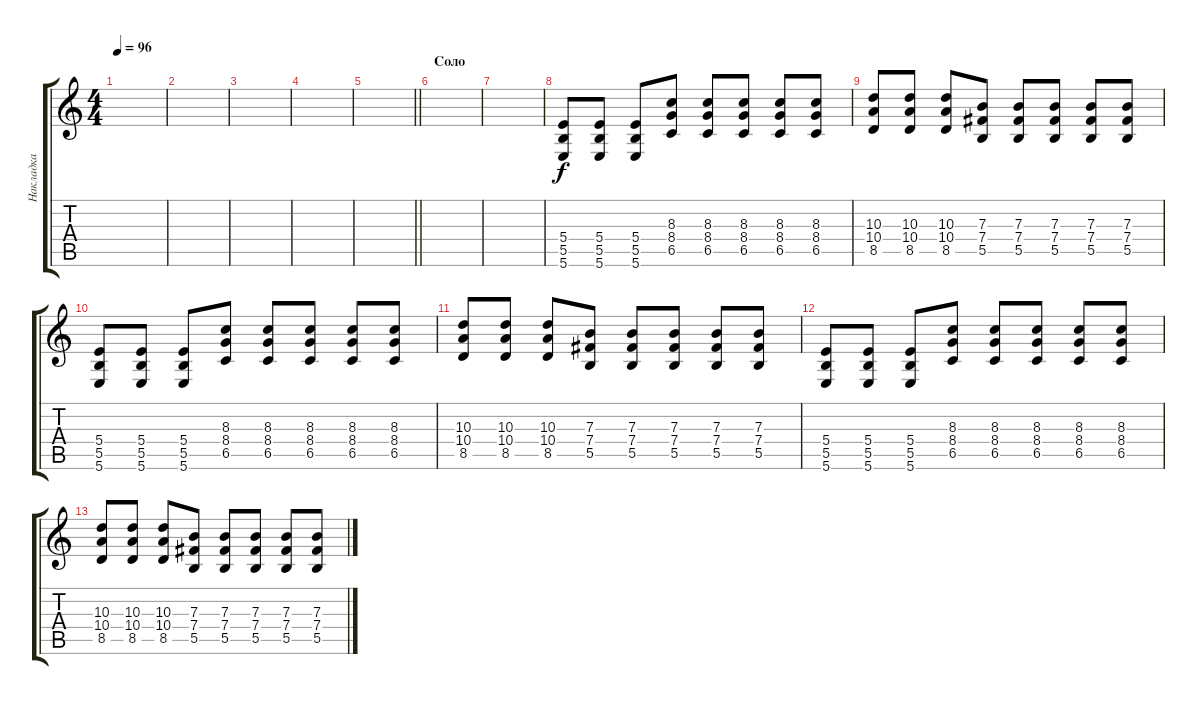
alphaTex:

\track ("Накладка" "Накладка") {instrument overdrivenguitar}
\staff {score tabs}
\tuning (Db4 Ab3 E3 B2 Gb2 B1) {hide}
\ts (4 4)
\tempo 96
\clef g2
\ks c
|
|
|
|
\barLineRight lightlight
|
\section ("" "Соло")
|
|
(5.4 5.5 5.6).8{volume 7} (5.4 5.5 5.6).8 (5.4 5.5 5.6).8 (8.3 8.4 6.5).8 (8.3 8.4 6.5).8 (8.3 8.4 6.5).8 (8.3 8.4 6.5).8 (8.3 8.4 6.5).8 |
(10.3 10.4 8.5).8 (10.3 10.4 8.5).8 (10.3 10.4 8.5).8 (7.3 7.4 5.5).8 (7.3 7.4 5.5).8 (7.3 7.4 5.5).8 (7.3 7.4 5.5).8 (7.3 7.4 5.5).8 |
(5.4 5.5 5.6).8 (5.4 5.5 5.6).8 (5.4 5.5 5.6).8 (8.3 8.4 6.5).8 (8.3 8.4 6.5).8 (8.3 8.4 6.5).8 (8.3 8.4 6.5).8 (8.3 8.4 6.5).8 |
(10.3 10.4 8.5).8 (10.3 10.4 8.5).8 (10.3 10.4 8.5).8 (7.3 7.4 5.5).8 (7.3 7.4 5.5).8 (7.3 7.4 5.5).8 (7.3 7.4 5.5).8 (7.3 7.4 5.5).8 |
(5.4 5.5 5.6).8 (5.4 5.5 5.6).8 (5.4 5.5 5.6).8 (8.3 8.4 6.5).8 (8.3 8.4 6.5).8 (8.3 8.4 6.5).8 (8.3 8.4 6.5).8 (8.3 8.4 6.5).8 |
(10.3 10.4 8.5).8 (10.3 10.4 8.5).8 (10.3 10.4 8.5).8 (7.3 7.4 5.5).8 (7.3 7.4 5.5).8 (7.3 7.4 5.5).8 (7.3 7.4 5.5).8 (7.3 7.4 5.5).8
